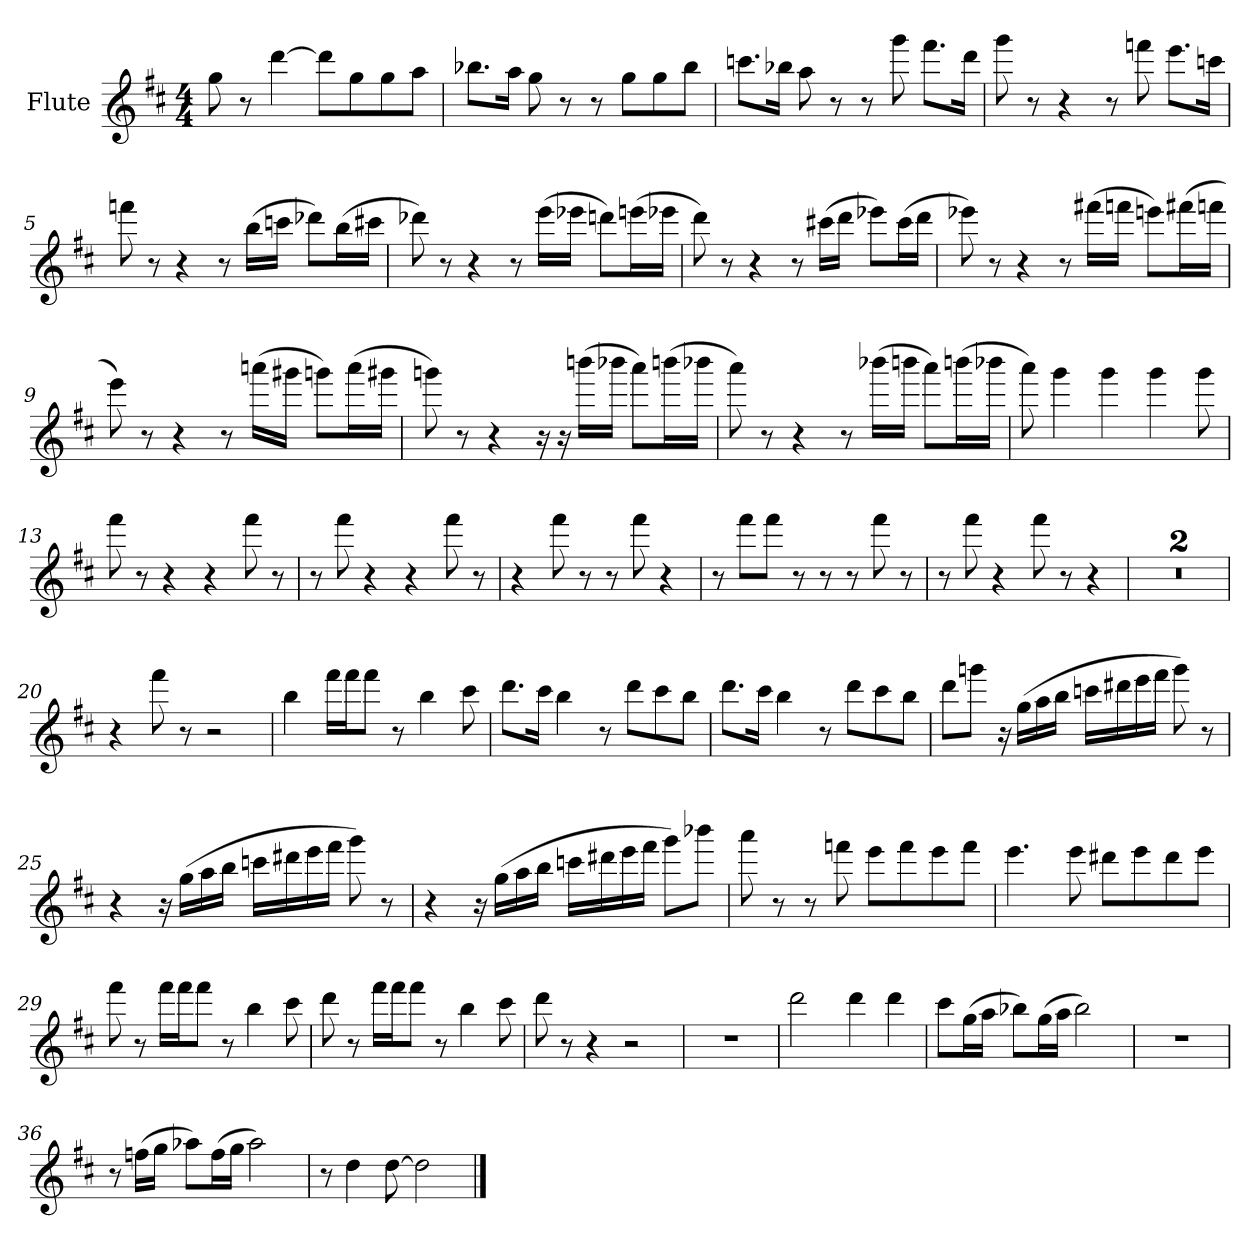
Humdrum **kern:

**kern
*part1
*staff1
*I"Flute
*I'Fl.
*clefG2
*k[f#c#]
*M4/4
*MM134
=1
8gg\
8r
[4ddd\
8ddd\L]
8gg\
8gg\
8aa\J
=2
8.bb-X\L
16aa\Jk
8gg\
8r
8r
8gg\L
8gg\
8bb-\J
=3
8.cccn\L
16bb-X\Jk
8aa\
8r
8r
8ggg\
8.fff#\L
16ddd\Jk
=4
8ggg\
8r
4r
8r
8fffn\
8.eee\L
16cccn\Jk
!!LO:LB:g=z
=5
8fffn\
8r
4r
8r
(16bb\LL
16cccn\JJ
8ddd-X\L)
(16bb\L
16ccc#X\JJ
=6
8ddd-X\)
8r
4r
8r
(16eee\LL
16eee-X\JJ
8dddn\L)
(16eeen\L
16eee-X\JJ
=7
8ddd\)
8r
4r
8r
(16ccc#X\LL
16ddd\JJ
8eee-X\L)
(16ccc#\L
16ddd\JJ
!!LO:LB:g=z
=8
8eee-X\)
8r
4r
8r
(16fff#X\LL
16fffn\JJ
8eeen\L)
(16fff#X\L
16fffn\JJ
=9
8eee\)
8r
4r
8r
(16aaan\LL
16ggg#X\JJ
8gggn\L)
(16aaa\L
16ggg#X\JJ
=10
8gggn\)
8r
4r
16r
16r
(16bbbn\LL
16bbb-X\JJ
8aaa\L)
(16bbbn\L
16bbb-X\JJ
!!LO:LB:g=z
=11
8aaa\)
8r
4r
8r
(16bbb-X\LL
16bbbn\JJ
8aaa\L)
(16bbbn\L
16bbb-X\JJ
=12
8aaa\)
4ggg\
4ggg\
4ggg\
8ggg\
=13
8fff#\
8r
4r
4r
8fff#\
8r
=14
8r
8fff#\
4r
4r
8fff#\
8r
=15
4r
8fff#\
8r
8r
8fff#\
4r
=16
8r
8fff#\L
8fff#\J
8r
8r
8r
8fff#\
8r
!!LO:LB:g=z
=17
8r
8fff#\
4r
8fff#\
8r
4r
=18
1r
=19
1r
=20
4r
8fff#\
8r
2r
=21
4bb\
16fff#\LL
16fff#\J
8fff#\J
8r
4bb\
8ccc#\
=22
8.ddd\L
16ccc#\Jk
4bb\
8r
8ddd\L
8ccc#\
8bb\J
=23
8.ddd\L
16ccc#\Jk
4bb\
8r
8ddd\L
8ccc#\
8bb\J
!!LO:LB:g=z
=24
8ddd\L
8gggn\J
16r
(16gg\LL
16aa\
16bb\JJ
16cccn\LL
16ddd#X\
16eee\
16fff#\JJ
8ggg\)
8r
=25
4r
16r
(16gg\LL
16aa\
16bb\JJ
16cccn\LL
16ddd#X\
16eee\
16fff#\JJ
8ggg\)
8r
=26
4r
16r
(16gg\LL
16aa\
16bb\JJ
16cccn\LL
16ddd#X\
16eee\
16fff#\JJ
8ggg\L)
8bbb-X\J
!!LO:LB:g=z
=27
8aaa\
8r
8r
8fffn\
8eee\L
8fff\
8eee\
8fff\J
=28
4.eee\
8eee\
8ddd#X\L
8eee\
8ddd#\
8eee\J
=29
8fff#\
8r
16fff#\LL
16fff#\J
8fff#\J
8r
4bb\
8ccc#\
=30
8ddd\
8r
16fff#\LL
16fff#\J
8fff#\J
8r
4bb\
8ccc#\
=31
8ddd\
8r
4r
2r
=32
1r
!!LO:LB:g=z
=33
2ddd\
4ddd\
4ddd\
=34
8ccc#\L
(16gg\L
16aa\JJ
8bb-X\L)
(16gg\L
16aa\JJ
2bb-\)
=35
1r
=36
8r
(16ffn\LL
16gg\JJ
8aa-X\L)
(16ff\L
16gg\JJ
2aa-\)
=37
8r
4dd\
[8dd\
2dd\]
==
*-
